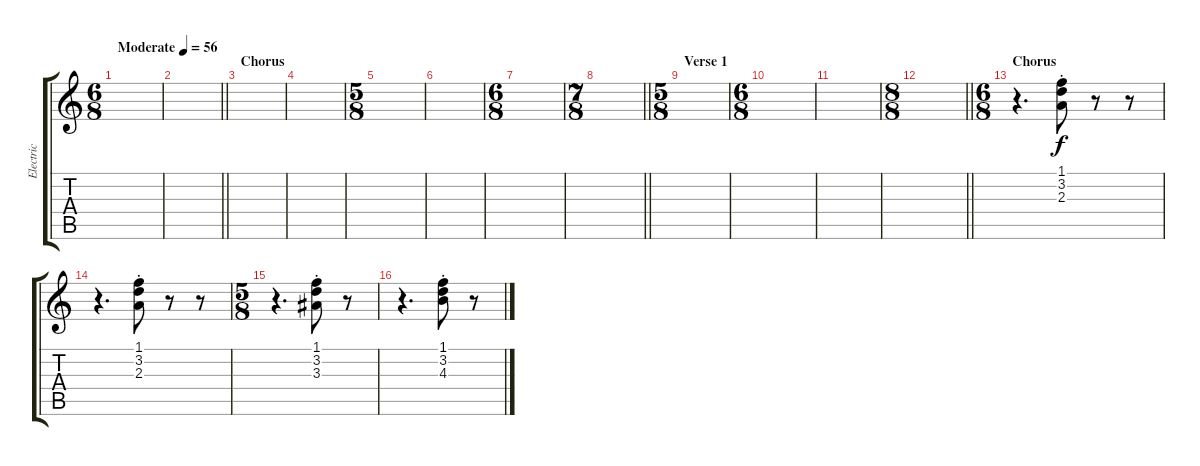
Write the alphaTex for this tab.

\track ("Electric" "Electric") {instrument overdrivenguitar}
\staff {score tabs}
\tuning (E4 B3 G3 D3 A2 E2) {hide}
\ts (6 8)
\tempo (56 "Moderate")
\clef g2
\ks c
|
\barLineRight lightlight
|
\section ("" "Chorus")
|
|
\ts (5 8)
|
|
\ts (6 8)
|
\ts (7 8)
\barLineRight lightlight
|
\ts (5 8)
\section ("" "Verse 1")
|
\ts (6 8)
|
|
\ts (8 8)
\barLineRight lightlight
|
\ts (6 8)
\section ("" "Chorus")
r.4{d} (1.1{st} 3.2{st} 2.3{st}).8 r.8 r.8 |
r.4{d} (1.1{st} 3.2{st} 2.3{st}).8 r.8 r.8 |
\ts (5 8)
r.4{d} (1.1{st} 3.2{st} 3.3{st}).8 r.8 |
r.4{d} (1.1{st} 3.2{st} 4.3{st}).8 r.8
